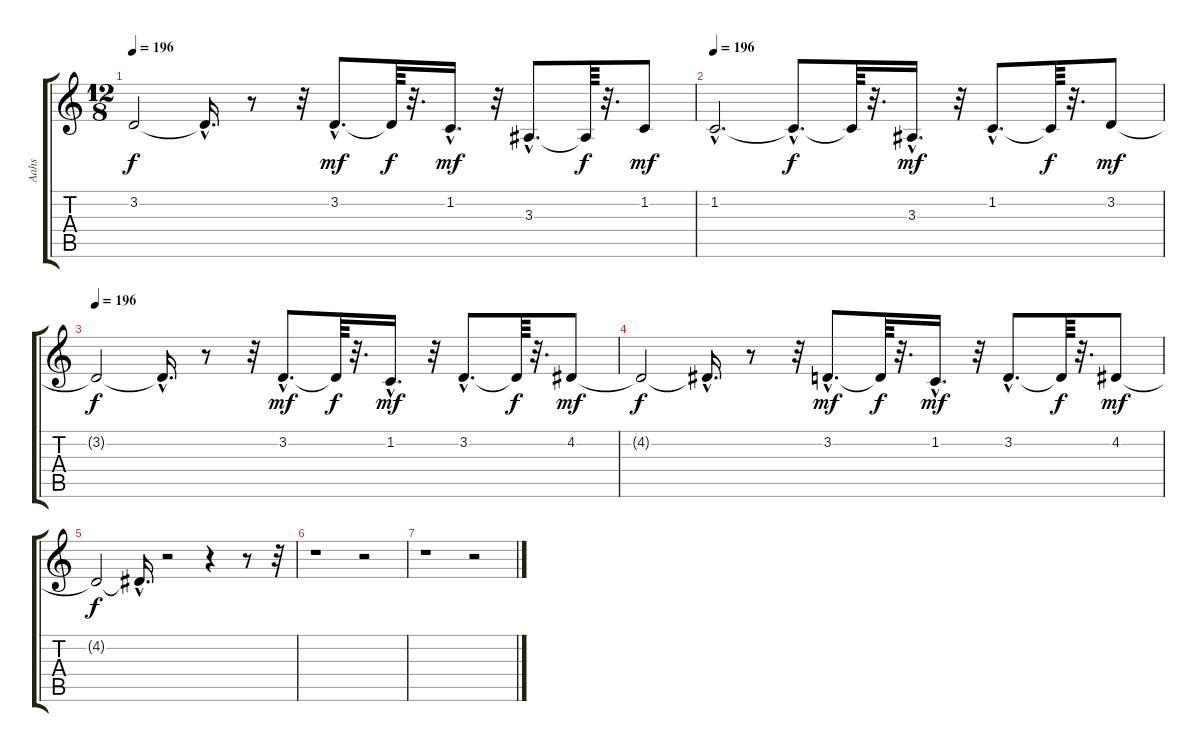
\track ("Aahs" "Aahs") {instrument choiraahs}
\staff {score tabs}
\tuning (E4 B3 G3 D3 A2 E2) {hide}
\ts (12 8)
\tempo 196
\clef g2
\ks c
3.2{t}.2{dy f} 3.2{hac t}.16{d} r.8 r.32 3.2{hac}.8{d dy mf} 3.2{t}.64{dy f} r.32{d} 1.2{hac}.16{d dy mf} r.32 3.3{hac}.8{d} 3.3{t}.64{dy f} r.32{d} 1.2.8{dy mf} |
\tempo 196
1.2{hac}.2{d} 1.2{hac t}.8{d dy f} 1.2{t}.64 r.32{d} 3.3{hac}.16{d dy mf} r.32 1.2{hac}.8{d} 1.2{t}.64{dy f} r.32{d} 3.2.8{dy mf} |
\tempo 196
3.2{t}.2{dy f} 3.2{hac t}.16{d} r.8 r.32 3.2{hac}.8{d dy mf} 3.2{t}.64{dy f} r.32{d} 1.2{hac}.16{d dy mf} r.32 3.2{hac}.8{d} 3.2{t}.64{dy f} r.32{d} 4.2.8{dy mf} |
4.2{t}.2{dy f} 4.2{hac t}.16{d} r.8 r.32 3.2{hac}.8{d dy mf} 3.2{t}.64{dy f} r.32{d} 1.2{hac}.16{d dy mf} r.32 3.2{hac}.8{d} 3.2{t}.64{dy f} r.32{d} 4.2.8{dy mf} |
4.2{t}.2{dy f} 4.2{hac t}.16{d} r.2 r.4 r.8 r.32 |
r.1 r.2 |
r.1 r.2
